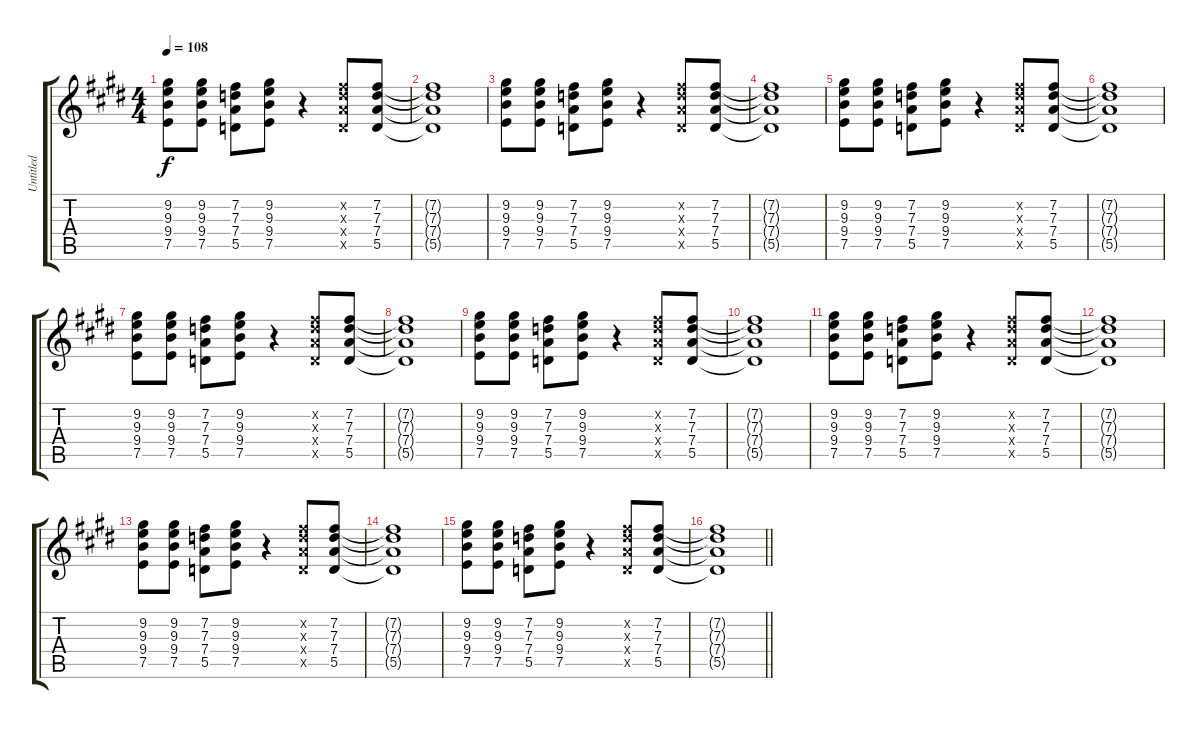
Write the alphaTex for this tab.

\track ("Untitled" "Untitled") {instrument electricguitarclean}
\staff {score tabs}
\tuning (E4 B3 G3 D3 A2 E2) {hide}
\ts (4 4)
\tempo 108
\clef g2
\ks c#minor
(9.2 9.3 9.4 7.5).8{dy f} (9.2 9.3 9.4 7.5).8 (7.2 7.3 7.4 5.5).8 (9.2 9.3 9.4 7.5).8 r.4 (7.2{x} 7.3{x} 7.4{x} 5.5{x}).8 (7.2 7.3 7.4 5.5).8 |
(7.2{t} 7.3{t} 7.4{t} 5.5{t}).1 |
(9.2 9.3 9.4 7.5).8 (9.2 9.3 9.4 7.5).8 (7.2 7.3 7.4 5.5).8 (9.2 9.3 9.4 7.5).8 r.4 (7.2{x} 7.3{x} 7.4{x} 5.5{x}).8 (7.2 7.3 7.4 5.5).8 |
(7.2{t} 7.3{t} 7.4{t} 5.5{t}).1 |
(9.2 9.3 9.4 7.5).8 (9.2 9.3 9.4 7.5).8 (7.2 7.3 7.4 5.5).8 (9.2 9.3 9.4 7.5).8 r.4 (7.2{x} 7.3{x} 7.4{x} 5.5{x}).8 (7.2 7.3 7.4 5.5).8 |
(7.2{t} 7.3{t} 7.4{t} 5.5{t}).1 |
(9.2 9.3 9.4 7.5).8 (9.2 9.3 9.4 7.5).8 (7.2 7.3 7.4 5.5).8 (9.2 9.3 9.4 7.5).8 r.4 (7.2{x} 7.3{x} 7.4{x} 5.5{x}).8 (7.2 7.3 7.4 5.5).8 |
(7.2{t} 7.3{t} 7.4{t} 5.5{t}).1 |
(9.2 9.3 9.4 7.5).8 (9.2 9.3 9.4 7.5).8 (7.2 7.3 7.4 5.5).8 (9.2 9.3 9.4 7.5).8 r.4 (7.2{x} 7.3{x} 7.4{x} 5.5{x}).8 (7.2 7.3 7.4 5.5).8 |
(7.2{t} 7.3{t} 7.4{t} 5.5{t}).1 |
(9.2 9.3 9.4 7.5).8 (9.2 9.3 9.4 7.5).8 (7.2 7.3 7.4 5.5).8 (9.2 9.3 9.4 7.5).8 r.4 (7.2{x} 7.3{x} 7.4{x} 5.5{x}).8 (7.2 7.3 7.4 5.5).8 |
(7.2{t} 7.3{t} 7.4{t} 5.5{t}).1 |
(9.2 9.3 9.4 7.5).8 (9.2 9.3 9.4 7.5).8 (7.2 7.3 7.4 5.5).8 (9.2 9.3 9.4 7.5).8 r.4 (7.2{x} 7.3{x} 7.4{x} 5.5{x}).8 (7.2 7.3 7.4 5.5).8 |
(7.2{t} 7.3{t} 7.4{t} 5.5{t}).1 |
(9.2 9.3 9.4 7.5).8 (9.2 9.3 9.4 7.5).8 (7.2 7.3 7.4 5.5).8 (9.2 9.3 9.4 7.5).8 r.4 (7.2{x} 7.3{x} 7.4{x} 5.5{x}).8 (7.2 7.3 7.4 5.5).8 |
\barLineRight lightlight
(7.2{t} 7.3{t} 7.4{t} 5.5{t}).1
